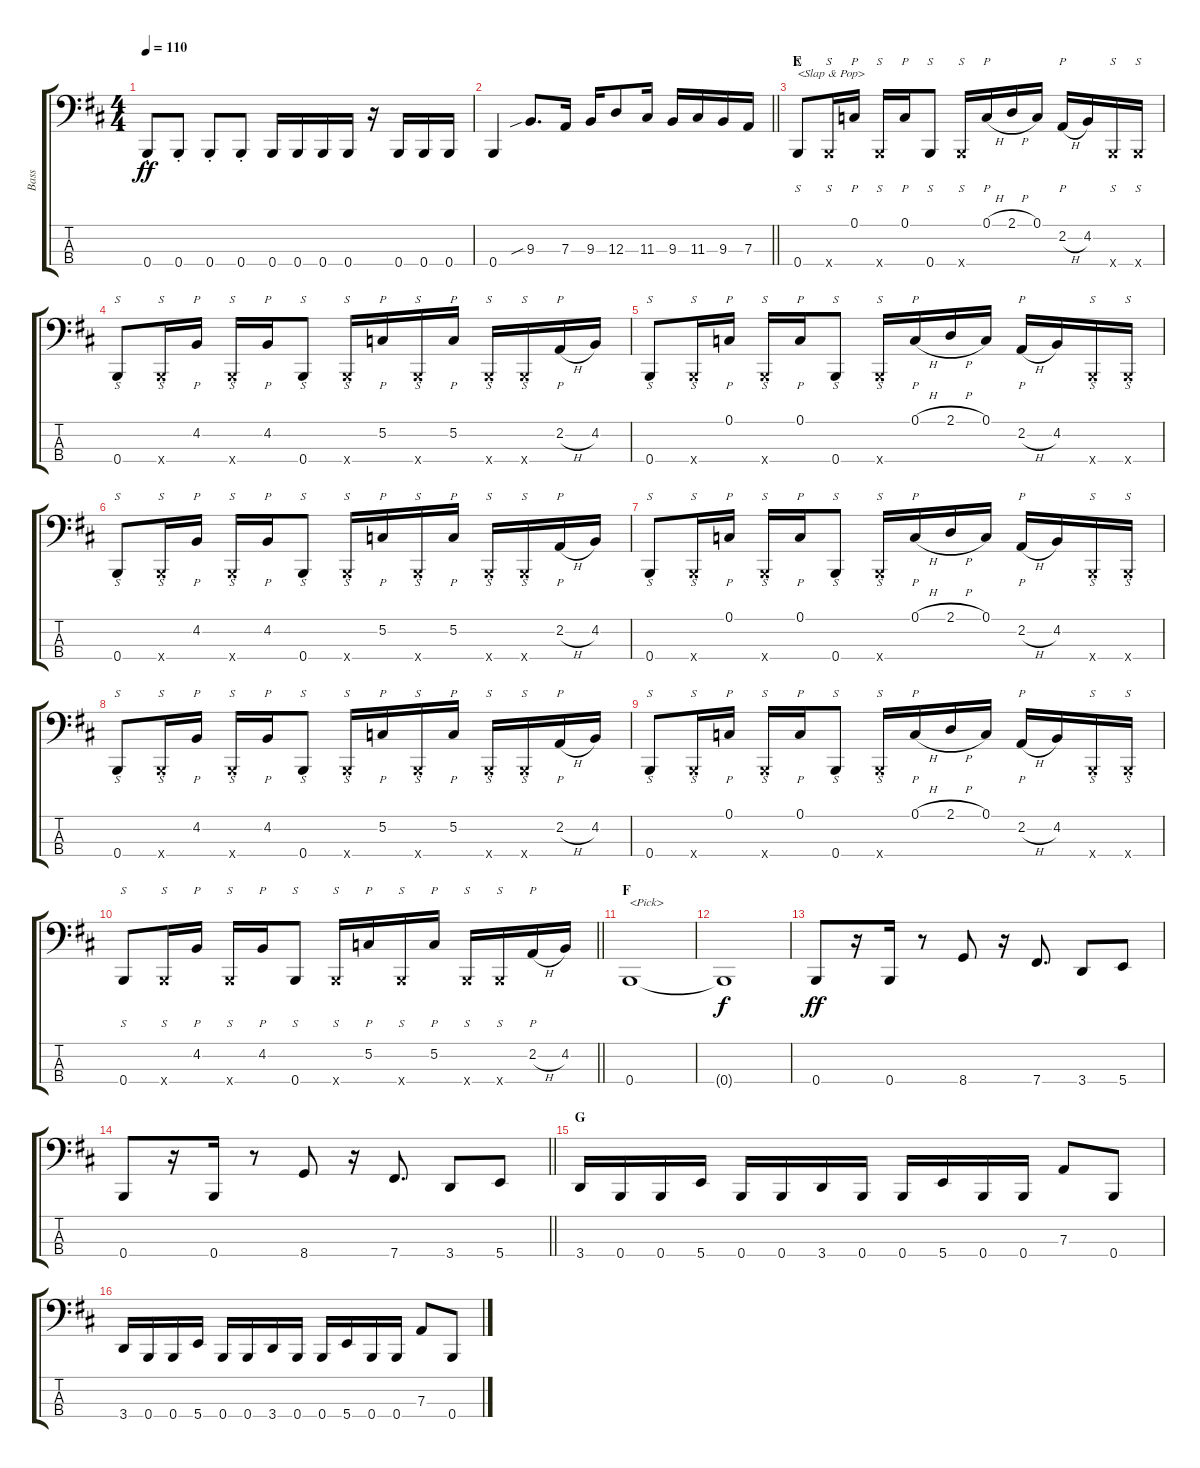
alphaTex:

\track ("Bass" "Bass") {instrument electricbasspick}
\staff {score tabs}
\tuning (C2 G1 D1 B0) {hide}
\ts (4 4)
\tempo 110
\clef f4
\ks d
0.4{st}.8{dy ff} 0.4{st}.8 0.4{st}.8 0.4{st}.8 0.4.16 0.4.16 0.4.16 0.4.16 r.16 0.4.16 0.4.16 0.4.16 |
\barLineRight lightlight
0.4.4 9.3{sib}.8{d} 7.3.16 9.3.16 12.3.8 11.3.16 9.3.16 11.3.16 9.3.16 7.3.16 |
\section ("" "E")
0.4.8{s txt "<Slap & Pop>" instrument slapbass1} 0.4{x}.16{s} 0.1.16{p} 0.4{x}.16{s} 0.1.16{p} 0.4.8{s} 0.4{x}.16{s} 0.1{h}.16{p} 2.1{h}.16 0.1.16 2.2{h}.16{p} 4.2.16 0.4{x}.16{s} 0.4{x}.16{s} |
0.4.8{s} 0.4{x}.16{s} 4.2.16{p} 0.4{x}.16{s} 4.2.16{p} 0.4.8{s} 0.4{x}.16{s} 5.2.16{p} 0.4{x}.16{s} 5.2.16{p} 0.4{x}.16{s} 0.4{x}.16{s} 2.2{h}.16{p} 4.2.16 |
0.4.8{s} 0.4{x}.16{s} 0.1.16{p} 0.4{x}.16{s} 0.1.16{p} 0.4.8{s} 0.4{x}.16{s} 0.1{h}.16{p} 2.1{h}.16 0.1.16 2.2{h}.16{p} 4.2.16 0.4{x}.16{s} 0.4{x}.16{s} |
0.4.8{s} 0.4{x}.16{s} 4.2.16{p} 0.4{x}.16{s} 4.2.16{p} 0.4.8{s} 0.4{x}.16{s} 5.2.16{p} 0.4{x}.16{s} 5.2.16{p} 0.4{x}.16{s} 0.4{x}.16{s} 2.2{h}.16{p} 4.2.16 |
0.4.8{s} 0.4{x}.16{s} 0.1.16{p} 0.4{x}.16{s} 0.1.16{p} 0.4.8{s} 0.4{x}.16{s} 0.1{h}.16{p} 2.1{h}.16 0.1.16 2.2{h}.16{p} 4.2.16 0.4{x}.16{s} 0.4{x}.16{s} |
0.4.8{s} 0.4{x}.16{s} 4.2.16{p} 0.4{x}.16{s} 4.2.16{p} 0.4.8{s} 0.4{x}.16{s} 5.2.16{p} 0.4{x}.16{s} 5.2.16{p} 0.4{x}.16{s} 0.4{x}.16{s} 2.2{h}.16{p} 4.2.16 |
0.4.8{s} 0.4{x}.16{s} 0.1.16{p} 0.4{x}.16{s} 0.1.16{p} 0.4.8{s} 0.4{x}.16{s} 0.1{h}.16{p} 2.1{h}.16 0.1.16 2.2{h}.16{p} 4.2.16 0.4{x}.16{s} 0.4{x}.16{s} |
\barLineRight lightlight
0.4.8{s} 0.4{x}.16{s} 4.2.16{p} 0.4{x}.16{s} 4.2.16{p} 0.4.8{s} 0.4{x}.16{s} 5.2.16{p} 0.4{x}.16{s} 5.2.16{p} 0.4{x}.16{s} 0.4{x}.16{s} 2.2{h}.16{p} 4.2.16 |
\section ("" "F")
0.4.1{txt "<Pick>" instrument electricbasspick} |
0.4{t}.1{dy f} |
0.4.8{dy ff} r.16 0.4.16 r.8 8.4.8 r.16 7.4.8{d} 3.4.8 5.4.8 |
\barLineRight lightlight
0.4.8 r.16 0.4.16 r.8 8.4.8 r.16 7.4.8{d} 3.4.8 5.4.8 |
\section ("" "G")
3.4.16 0.4.16 0.4.16 5.4.16 0.4.16 0.4.16 3.4.16 0.4.16 0.4.16 5.4.16 0.4.16 0.4.16 7.3.8 0.4.8 |
3.4.16 0.4.16 0.4.16 5.4.16 0.4.16 0.4.16 3.4.16 0.4.16 0.4.16 5.4.16 0.4.16 0.4.16 7.3.8 0.4.8
